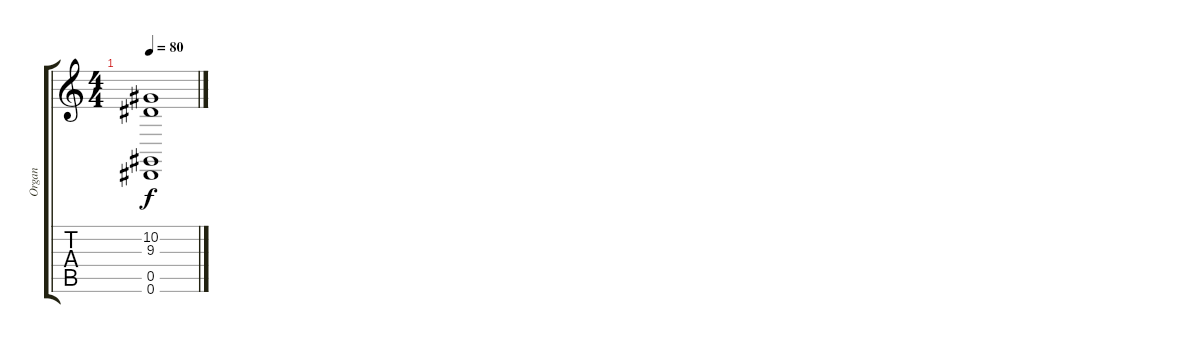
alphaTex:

\track ("Organ" "Organ") {instrument churchorgan}
\staff {score tabs}
\tuning (Eb4 Bb3 Gb3 Db3 Ab2 Eb2) {hide}
\ts (4 4)
\tempo 80
\clef g2
\ks c
(10.2{t} 9.3{t} 0.5{t} 0.6{t}).1{dy f}
